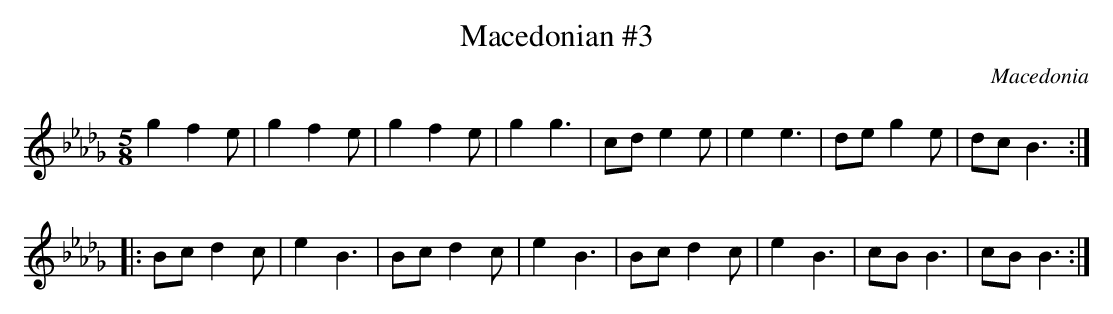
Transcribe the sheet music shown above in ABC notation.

X:1
T:Macedonian #3
L:1/8
M:5/8
O:Macedonia
K:Bb minor
g2f2e|g2f2e|g2f2e|g2g3|\
cde2e|e2e3|deg2e|dcB3::
Bcd2c|e2B3|Bcd2c|e2B3|\
Bcd2c|e2B3|cBB3|cBB3:|
